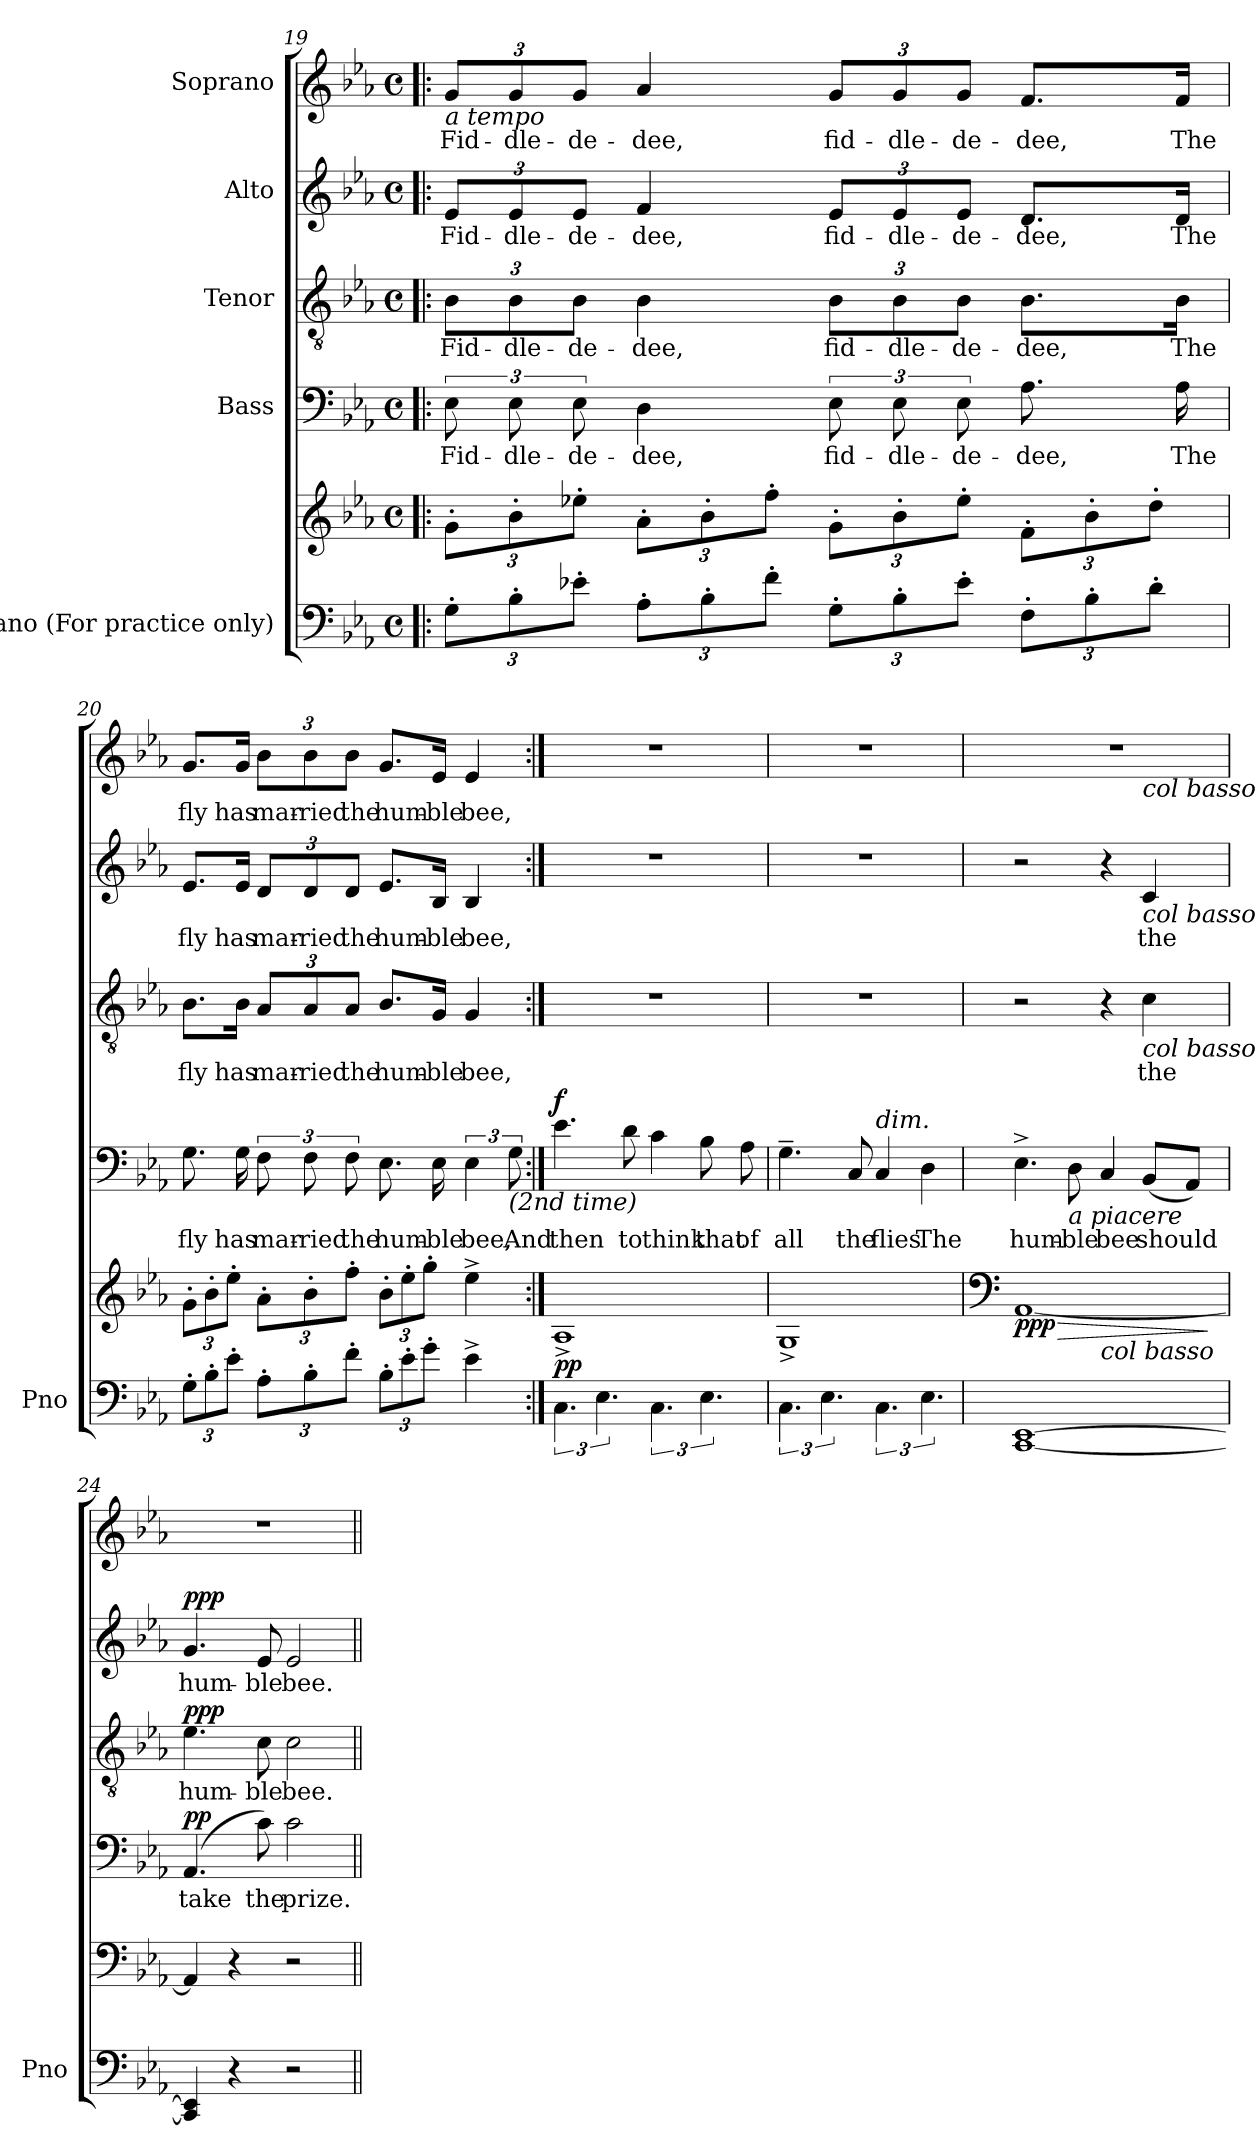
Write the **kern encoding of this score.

**kern	**kern	**dynam	**kern	**text	**dynam	**kern	**text	**dynam	**kern	**text	**dynam	**kern	**text	**dynam
*part5	*part5	*part5	*part4	*part4	*part4	*part3	*part3	*part3	*part2	*part2	*part2	*part1	*part1	*part1
*staff6	*staff5	*staff5/6	*staff4	*staff4	*staff4	*staff3	*staff3	*staff3	*staff2	*staff2	*staff2	*staff1	*staff1	*staff1
*I"Piano (For practice only)	*	*	*I"Bass	*	*	*I"Tenor	*	*	*I"Alto	*	*	*I"Soprano	*	*
*I'Pno	*	*	*	*	*	*	*	*	*	*	*	*	*	*
!!LO:PB:g=z
*clefF4	*clefG2	*	*clefF4	*	*	*clefGv2	*	*	*clefG2	*	*	*clefG2	*	*
*k[b-e-a-]	*k[b-e-a-]	*	*k[b-e-a-]	*	*	*k[b-e-a-]	*	*	*k[b-e-a-]	*	*	*k[b-e-a-]	*	*
*M4/4	*M4/4	*	*M4/4	*	*	*M4/4	*	*	*M4/4	*	*	*M4/4	*	*
*met(c)	*met(c)	*	*met(c)	*	*	*met(c)	*	*	*met(c)	*	*	*met(c)	*	*
*Xbrackettup	*Xbrackettup	*	*	*	*	*	*	*	*	*	*	*	*	*
=19!|:	=19!|:	=19!|:	=19!|:	=19!|:	=19!|:	=19!|:	=19!|:	=19!|:	=19!|:	=19!|:	=19!|:	=19!|:	=19!|:	=19!|:
!	!	!	!	!	!	!	!	!	!	!	!	!LO:TX:b:i:t=a tempo	!	!
!	!	!LO:DY:b	!	!LO:LY:b	!	!	!LO:LY:b	!	!	!LO:LY:b	!	!	!LO:LY:b	!
!	!	!LO:DY:n=1:b	!	!	!	!	!	!	!	!	!	!	!	!
!	!	!LO:DY:n=2:b	!	!	!LO:DY:a	!	!	!	!	!	!	!	!	!
!	!	!	!	!	!LO:DY:n=1:a	!	!	!	!	!	!	!	!	!
!	!	!	!	!	!LO:DY:n=2:a	!	!	!	!	!	!	!	!	!
!	!	!	!	!	!LO:DY:n=3:a	!	!	!LO:DY:a	!	!	!	!	!	!
!	!	!	!	!	!	!	!	!LO:DY:n=1:a	!	!	!	!	!	!
!	!	!	!	!	!	!	!	!LO:DY:n=2:a	!	!	!	!	!	!
!	!	!	!	!	!	!	!	!LO:DY:n=3:a	!	!	!LO:DY:a	!	!	!
!	!	!	!	!	!	!	!	!	!	!	!LO:DY:n=1:a	!	!	!
!	!	!	!	!	!	!	!	!	!	!	!LO:DY:n=2:a	!	!	!
!	!	!	!	!	!	!	!	!	!	!	!LO:DY:n=3:a	!	!	!LO:DY:a
!	!	!	!	!	!	!	!	!	!	!	!	!	!	!LO:DY:n=1:a
!	!	!	!	!	!	!	!	!	!	!	!	!	!	!LO:DY:n=2:a
!	!	!	!	!	!	!	!	!	!	!	!	!	!	!LO:DY:n=3:a
12G'\L	12g'\L	other-dynamics f other-dynamics	12E-\	Fid-	other-dynamics f other-dynamics p	12B-\L	Fid-	other-dynamics f other-dynamics p	12e-/L	Fid-	other-dynamics f other-dynamics pp	12g/L	Fid-	other-dynamics f other-dynamics p
!	!	!	!	!LO:LY:b	!	!	!LO:LY:b	!	!	!LO:LY:b	!	!	!LO:LY:b	!
12B-'\	12b-'\	.	12E-\	-dle-	.	12B-\	-dle-	.	12e-/	-dle-	.	12g/	-dle-	.
!	!	!LO:DY:n=3:b	!	!LO:LY:b	!	!	!LO:LY:b	!	!	!LO:LY:b	!	!	!LO:LY:b	!
!	!	!LO:DY:n=4:b	!	!	!	!	!	!	!	!	!	!	!	!
12e-X'\J	12ee-X'\J	other-dynamics p	12E-\	-de-	.	12B-\J	-de-	.	12e-/J	-de-	.	12g/J	-de-	.
!	!	!	!	!LO:LY:b	!	!	!LO:LY:b	!	!	!LO:LY:b	!	!	!LO:LY:b	!
12A-'\L	12a-'\L	.	4D\	-dee,	.	4B-\	-dee,	.	4f/	-dee,	.	4a-/	-dee,	.
12B-'\	12b-'\	.	.	.	.	.	.	.	.	.	.	.	.	.
12f'\J	12ff'\J	.	.	.	.	.	.	.	.	.	.	.	.	.
!	!	!	!	!LO:LY:b	!	!	!LO:LY:b	!	!	!LO:LY:b	!	!	!LO:LY:b	!
12G'\L	12g'\L	.	12E-\	fid-	.	12B-\L	fid-	.	12e-/L	fid-	.	12g/L	fid-	.
!	!	!	!	!LO:LY:b	!	!	!LO:LY:b	!	!	!LO:LY:b	!	!	!LO:LY:b	!
12B-'\	12b-'\	.	12E-\	-dle-	.	12B-\	-dle-	.	12e-/	-dle-	.	12g/	-dle-	.
!	!	!	!	!LO:LY:b	!	!	!LO:LY:b	!	!	!LO:LY:b	!	!	!LO:LY:b	!
12e-'\J	12ee-'\J	.	12E-\	-de-	.	12B-\J	-de-	.	12e-/J	-de-	.	12g/J	-de-	.
!	!	!	!	!LO:LY:b	!	!	!LO:LY:b	!	!	!LO:LY:b	!	!	!LO:LY:b	!
12F'\L	12f'\L	.	8.A-\	-dee,	.	8.B-\L	-dee,	.	8.d/L	-dee,	.	8.f/L	-dee,	.
12B-'\	12b-'\	.	.	.	.	.	.	.	.	.	.	.	.	.
12d'\J	12dd'\J	.	.	.	.	.	.	.	.	.	.	.	.	.
!	!	!	!	!LO:LY:b	!	!	!LO:LY:b	!	!	!LO:LY:b	!	!	!LO:LY:b	!
.	.	.	16A-\	The	.	16B-\Jk	The	.	16d/Jk	The	.	16f/Jk	The	.
=20	=20	=20	=20	=20	=20	=20	=20	=20	=20	=20	=20	=20	=20	=20
!	!	!	!	!LO:LY:b	!	!	!LO:LY:b	!	!	!LO:LY:b	!	!	!LO:LY:b	!
12G'\L	12g'\L	.	8.G\	fly	.	8.B-\L	fly	.	8.e-/L	fly	.	8.g/L	fly	.
12B-'\	12b-'\	.	.	.	.	.	.	.	.	.	.	.	.	.
12e-'\J	12ee-'\J	.	.	.	.	.	.	.	.	.	.	.	.	.
!	!	!	!	!LO:LY:b	!	!	!LO:LY:b	!	!	!LO:LY:b	!	!	!LO:LY:b	!
.	.	.	16G\	has	.	16B-\Jk	has	.	16e-/Jk	has	.	16g/Jk	has	.
!	!	!	!	!LO:LY:b	!	!	!LO:LY:b	!	!	!LO:LY:b	!	!	!LO:LY:b	!
12A-'\L	12a-'\L	.	12F\	mar-	.	12A-/L	mar-	.	12d/L	mar-	.	12b-\L	mar-	.
!	!	!	!	!LO:LY:b	!	!	!LO:LY:b	!	!	!LO:LY:b	!	!	!LO:LY:b	!
12B-'\	12b-'\	.	12F\	-ried	.	12A-/	-ried	.	12d/	-ried	.	12b-\	-ried	.
!	!	!	!	!LO:LY:b	!	!	!LO:LY:b	!	!	!LO:LY:b	!	!	!LO:LY:b	!
12f'\J	12ff'\J	.	12F\	the	.	12A-/J	the	.	12d/J	the	.	12b-\J	the	.
!	!	!	!	!LO:LY:b	!	!	!LO:LY:b	!	!	!LO:LY:b	!	!	!LO:LY:b	!
12B-'\L	12b-'\L	.	8.E-\	hum-	.	8.B-/L	hum-	.	8.e-/L	hum-	.	8.g/L	hum-	.
12e-'\	12ee-'\	.	.	.	.	.	.	.	.	.	.	.	.	.
12g'\J	12gg'\J	.	.	.	.	.	.	.	.	.	.	.	.	.
!	!	!	!	!LO:LY:b	!	!	!LO:LY:b	!	!	!LO:LY:b	!	!	!LO:LY:b	!
.	.	.	16E-\	-ble	.	16G/Jk	-ble	.	16B-/Jk	-ble	.	16e-/Jk	-ble	.
!	!	!	!	!LO:LY:b	!	!	!LO:LY:b	!	!	!LO:LY:b	!	!	!LO:LY:b	!
4e-^\	4ee-^\	.	6E-\	bee,	.	4G/	bee,	.	4B-/	bee,	.	4e-/	bee,	.
!	!	!	!LO:TX:b:i:t=(2nd time)	!	!	!	!	!	!	!	!	!	!	!
!	!	!	!	!LO:LY:b	!	!	!	!	!	!	!	!	!	!
.	.	.	12G!\	And	.	.	.	.	.	.	.	.	.	.
!!LO:LB:g=z
=21:|!	=21:|!	=21:|!	=21:|!	=21:|!	=21:|!	=21:|!	=21:|!	=21:|!	=21:|!	=21:|!	=21:|!	=21:|!	=21:|!	=21:|!
*brackettup	*	*	*	*	*	*	*	*	*	*	*	*	*	*
!	!	!LO:DY:b	!	!LO:LY:b	!LO:DY:a	!	!	!	!	!	!	!	!	!
6.C\	1A-^>	pp	4.e-\	then	f	1r	.	.	1r	.	.	1r	.	.
6.E-\	.	.	.	.	.	.	.	.	.	.	.	.	.	.
!	!	!	!	!LO:LY:b	!	!	!	!	!	!	!	!	!	!
.	.	.	8d\	to	.	.	.	.	.	.	.	.	.	.
!	!	!	!	!LO:LY:b	!	!	!	!	!	!	!	!	!	!
6.C\	.	.	4c\	think	.	.	.	.	.	.	.	.	.	.
!	!	!	!	!LO:LY:b	!	!	!	!	!	!	!	!	!	!
6.E-\	.	.	8B-\	that	.	.	.	.	.	.	.	.	.	.
!	!	!	!	!LO:LY:b	!	!	!	!	!	!	!	!	!	!
.	.	.	8A-\	of	.	.	.	.	.	.	.	.	.	.
=22	=22	=22	=22	=22	=22	=22	=22	=22	=22	=22	=22	=22	=22	=22
!	!	!	!	!LO:LY:b	!	!	!	!	!	!	!	!	!	!
6.C\	1G^>	.	4.G~\	all	.	1r	.	.	1r	.	.	1r	.	.
6.E-\	.	.	.	.	.	.	.	.	.	.	.	.	.	.
!	!	!	!	!LO:LY:b	!	!	!	!	!	!	!	!	!	!
.	.	.	8C/	the	.	.	.	.	.	.	.	.	.	.
!	!	!	!LO:TX:a:i:t=dim.	!	!	!	!	!	!	!	!	!	!	!
!	!	!	!	!LO:LY:b	!	!	!	!	!	!	!	!	!	!
6.C\	.	.	4C/	flies	.	.	.	.	.	.	.	.	.	.
!	!	!	!	!LO:LY:b	!	!	!	!	!	!	!	!	!	!
6.E-\	.	.	4D\	The	.	.	.	.	.	.	.	.	.	.
=23	=23	=23	=23	=23	=23	=23	=23	=23	=23	=23	=23	=23	=23	=23
*	*clefF4	*	*	*	*	*	*	*	*	*	*	*	*	*
!	!	!LO:HP:b	!	!LO:LY:b	!	!	!	!	!	!	!	!	!	!
*	*^	*	*	*	*	*	*	*	*	*	*	*	*	*
!	!	!	!LO:DY:n=1:b	!	!	!	!	!	!	!	!	!	!	!	!
*	*	*	*	*	*	*	*	*	*	*	*	*	*^	*	*
[1CC [1EE-	[1AA-	2ryy	> ppp	4.E-^\	hum-	.	2r	.	.	2r	.	.	1r	2.ryy	.	.
!	!	!	!	!LO:TX:b:i:t=a piacere	!	!	!	!	!	!	!	!	!	!	!	!
!	!	!	!	!	!LO:LY:b	!	!	!	!	!	!	!	!	!	!	!
.	.	.	.	8D\	-ble	.	.	.	.	.	.	.	.	.	.	.
!	!	!LO:TX:b:i:t=col basso	!	!	!	!	!	!	!	!	!	!	!	!	!	!
!	!	!	!	!	!LO:LY:b	!	!	!	!	!	!	!	!	!	!	!
.	.	2ryy	.	4C/	bee	.	4r	.	.	4r	.	.	.	.	.	.
!	!	!	!	!	!	!	!	!	!	!	!	!	!	!LO:TX:b:i:t=col basso	!	!
!	!	!	!	!	!	!	!	!	!	!LO:TX:b:i:t=col basso	!	!	!	!	!	!
!	!	!	!	!	!	!	!LO:TX:b:i:t=col basso	!	!	!	!	!	!	!	!	!
!	!	!	!	!	!LO:LY:b	!	!	!LO:LY:b	!	!	!LO:LY:b	!	!	!	!	!
.	.	.	.	(8BB-/L	should	.	4c\	the	.	4c/	the	.	.	4ryy	.	.
.	.	.	.	8AA-/J)	.	.	.	.	.	.	.	.	.	.	.	.
*	*v	*v	*	*	*	*	*	*	*	*	*	*	*	*	*	*
.	.	]	.	.	.	.	.	.	.	.	.	.	.	.	.
!!LO:LB:g=z
=24	=24	=24	=24	=24	=24	=24	=24	=24	=24	=24	=24	=24	=24	=24	=24
!	!	!	!	!LO:LY:b	!LO:DY:a	!	!LO:LY:b	!LO:DY:a	!	!LO:LY:b	!LO:DY:a	!	!	!	!
*	*	*	*	*	*	*	*	*	*	*	*	*v	*v	*	*
4CC/] 4EE-/]	4AA-/]	.	(4.AA-/	take	pp	4.e-\	hum-	ppp	4.g/	hum-	ppp	1r	.	.
4r	4r	.	.	.	.	.	.	.	.	.	.	.	.	.
!	!	!	!	!LO:LY:b	!	!	!LO:LY:b	!	!	!LO:LY:b	!	!	!	!
.	.	.	8c\)	the	.	8c\	-ble	.	8e-/	-ble	.	.	.	.
!	!	!	!	!LO:LY:b	!	!	!LO:LY:b	!	!	!LO:LY:b	!	!	!	!
2r	2r	.	2c\	prize.	.	2c\	bee.	.	2e-/	bee.	.	.	.	.
=||	=||	=||	=||	=||	=||	=||	=||	=||	=||	=||	=||	=||	=||	=||
*-	*-	*-	*-	*-	*-	*-	*-	*-	*-	*-	*-	*-	*-	*-
